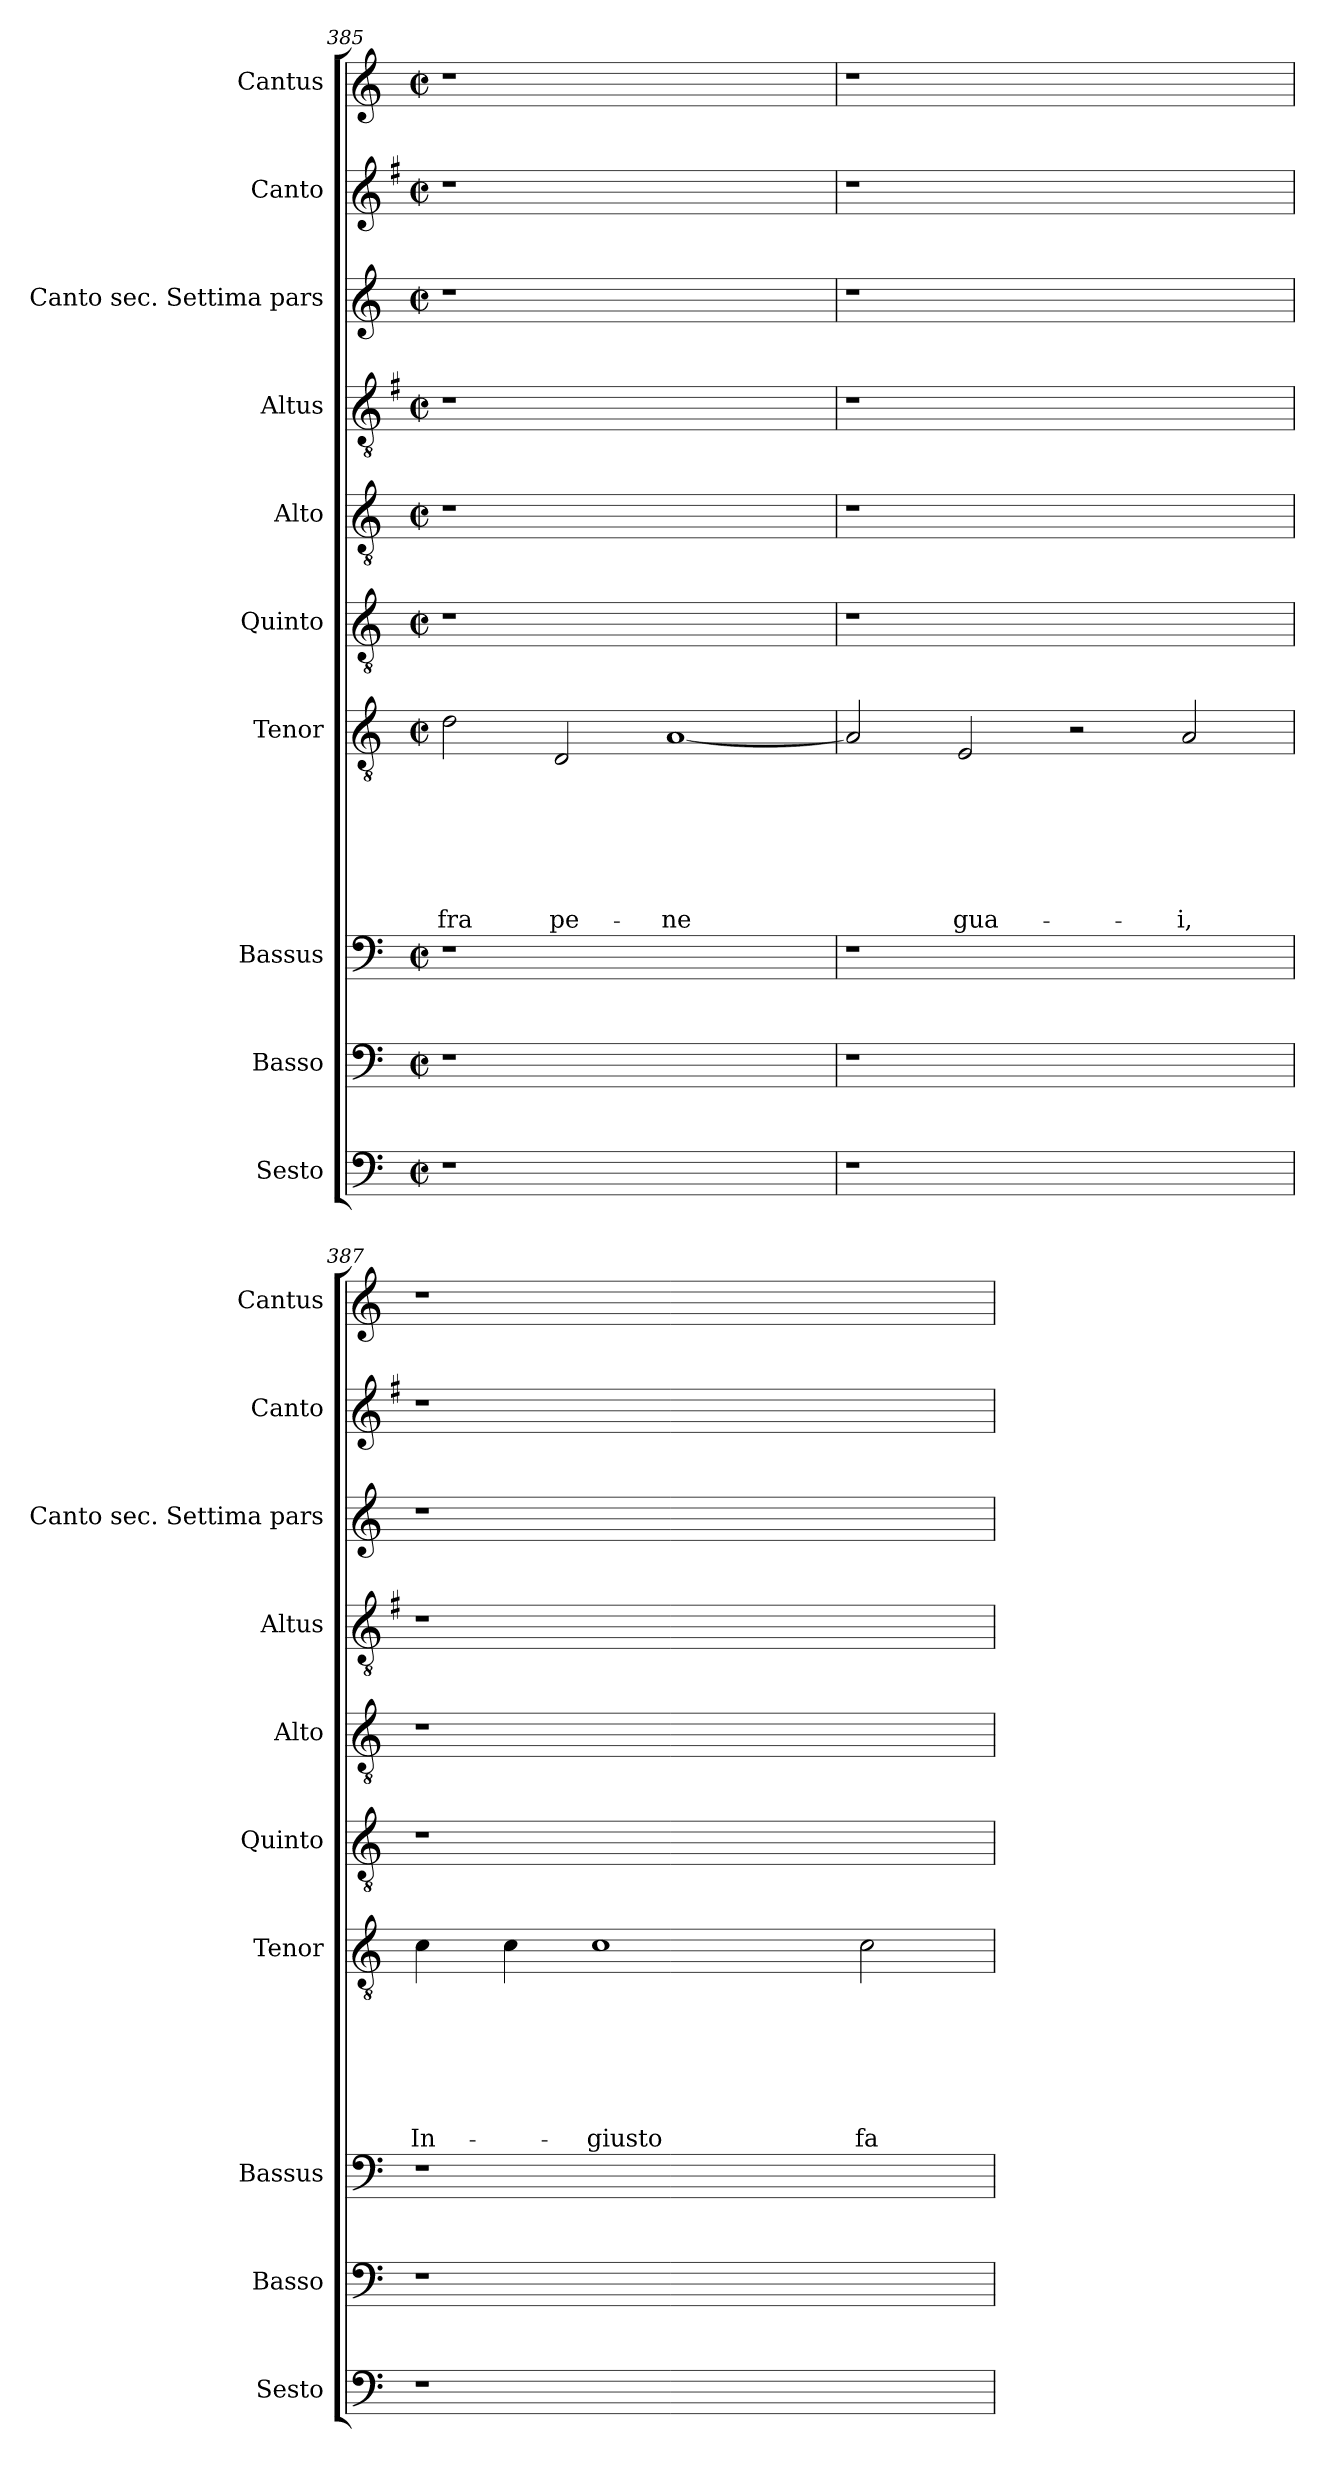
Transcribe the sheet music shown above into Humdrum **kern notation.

**kern	**kern	**kern	**kern	**text	**text	**text	**text	**text	**text	**text	**kern	**kern	**kern	**kern	**kern	**kern
*part10	*part9	*part8	*part7	*part7	*part7	*part7	*part7	*part7	*part7	*part7	*part6	*part5	*part4	*part3	*part2	*part1
*staff10	*staff9	*staff8	*staff7	*staff7	*staff7	*staff7	*staff7	*staff7	*staff7	*staff7	*staff6	*staff5	*staff4	*staff3	*staff2	*staff1
*I"Sesto	*I"Basso	*I"Bassus	*I"Tenor	*	*	*	*	*	*	*	*I"Quinto	*I"Alto	*I"Altus	*I"Canto sec. Settima pars	*I"Canto	*I"Cantus
*I'Sesto	*I'Basso	*I'Bassus	*I'Tenor	*	*	*	*	*	*	*	*I'Quinto	*I'Alto	*I'Altus	*I'Canto sec. Settima pars	*I'Canto	*I'Cantus
*clefF4	*clefF4	*clefF4	*clefGv2	*	*	*	*	*	*	*	*clefGv2	*clefGv2	*clefGv2	*clefG2	*clefG2	*clefG2
*k[]	*k[]	*k[]	*k[]	*	*	*	*	*	*	*	*k[]	*k[]	*k[f#]	*k[]	*k[f#]	*k[]
*C:	*C:	*C:	*C:	*	*	*	*	*	*	*	*C:	*C:	*G:	*C:	*G:	*C:
*M2/2	*M2/2	*M2/2	*M2/2	*	*	*	*	*	*	*	*M2/2	*M2/2	*M2/2	*M2/2	*M2/2	*M2/2
*met(c|)	*met(c|)	*met(c|)	*met(c|)	*	*	*	*	*	*	*	*met(c|)	*met(c|)	*met(c|)	*met(c|)	*met(c|)	*met(c|)
=385	=385	=385	=385	=385	=385	=385	=385	=385	=385	=385	=385	=385	=385	=385	=385	=385
!	!	!	!	!	!	!	!	!	!	!LO:LY:b	!	!	!	!	!	!
1r	1r	1r	2d\	.	.	.	.	.	.	fra	1r	1r	1r	1r	1r	1r
!	!	!	!	!	!	!	!	!	!	!LO:LY:b	!	!	!	!	!	!
.	.	.	2D/	.	.	.	.	.	.	pe-	.	.	.	.	.	.
!	!	!	!	!	!	!	!	!	!	!LO:LY:b	!	!	!	!	!	!
1ryy	1ryy	1ryy	[<1A	.	.	.	.	.	.	-ne	1ryy	1ryy	1ryy	1ryy	1ryy	1ryy
=386	=386	=386	=386	=386	=386	=386	=386	=386	=386	=386	=386	=386	=386	=386	=386	=386
1r	1r	1r	2A/]	.	.	.	.	.	.	.	1r	1r	1r	1r	1r	1r
!	!	!	!	!	!	!	!	!	!	!LO:LY:b	!	!	!	!	!	!
.	.	.	2E/	.	.	.	.	.	.	gua-	.	.	.	.	.	.
1ryy	1ryy	1ryy	2r	.	.	.	.	.	.	.	1ryy	1ryy	1ryy	1ryy	1ryy	1ryy
!	!	!	!	!	!	!	!	!	!	!LO:LY:b	!	!	!	!	!	!
.	.	.	2A/	.	.	.	.	.	.	-i,	.	.	.	.	.	.
=387	=387	=387	=387	=387	=387	=387	=387	=387	=387	=387	=387	=387	=387	=387	=387	=387
!	!	!	!	!	!	!	!	!	!	!LO:LY:b	!	!	!	!	!	!
1r	1r	1r	4c\	.	.	.	.	.	.	In-	1r	1r	1r	1r	1r	1r
.	.	.	4c\	.	.	.	.	.	.	.	.	.	.	.	.	.
!	!	!	!	!	!	!	!	!	!	!LO:LY:b	!	!	!	!	!	!
.	.	.	1c	.	.	.	.	.	.	-giusto	.	.	.	.	.	.
1ryy	1ryy	1ryy	.	.	.	.	.	.	.	.	1ryy	1ryy	1ryy	1ryy	1ryy	1ryy
!	!	!	!	!	!	!	!	!	!	!LO:LY:b	!	!	!	!	!	!
.	.	.	2c\	.	.	.	.	.	.	fa-	.	.	.	.	.	.
=	=	=	=	=	=	=	=	=	=	=	=	=	=	=	=	=
*-	*-	*-	*-	*-	*-	*-	*-	*-	*-	*-	*-	*-	*-	*-	*-	*-
